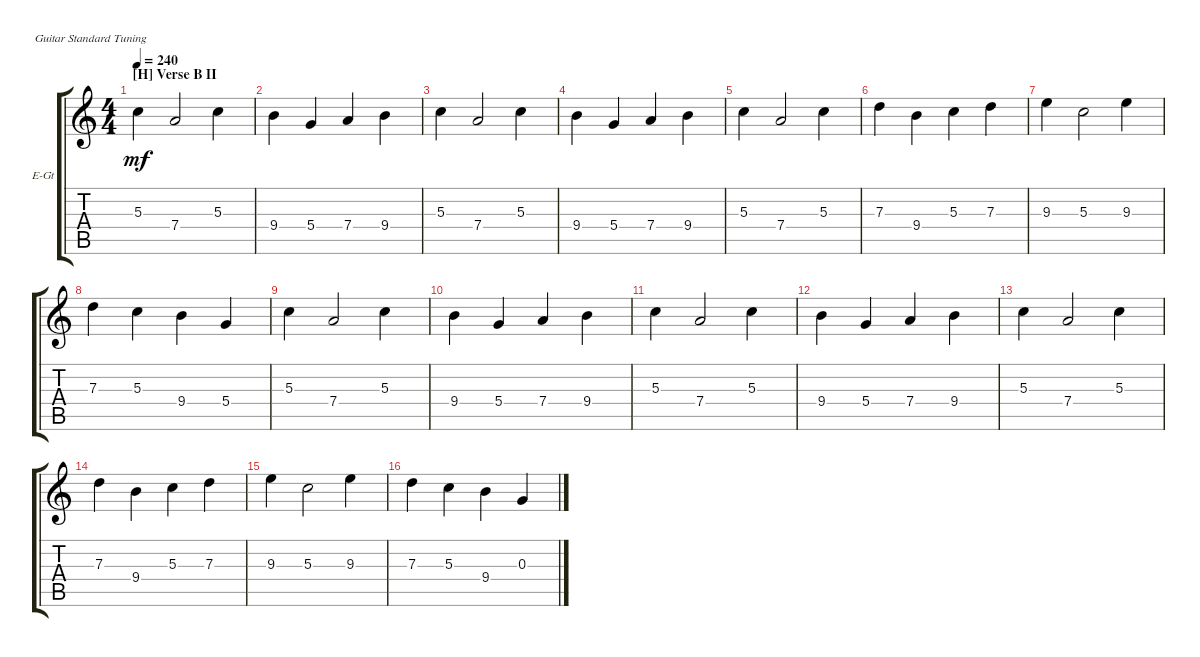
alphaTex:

\defaultSystemsLayout 4
\bracketExtendMode groupsimilarinstruments
\firstSystemTrackNameOrientation horizontal
\otherSystemsTrackNameOrientation horizontal
\track ("Rhythm Octs/Other" "E-Gt") {instrument distortionguitar}
\staff {score tabs}
\tuning (E4 B3 G3 D3 A2 E2)
\ts (4 4)
\section ("H" "Verse B II")
\tempo 240
\clef g2
\scale
0.333333
\ks c
5.3.4{dy mf} 7.4.2 5.3.4 |
\scale
0.333333 9.4.4 5.4.4 7.4.4 9.4.4 |
\scale
0.333333 5.3.4 7.4.2 5.3.4 |
\scale
0.333333 9.4.4 5.4.4 7.4.4 9.4.4 |
\scale
0.333333 5.3.4 7.4.2 5.3.4 |
\scale
0.333333 7.3.4 9.4.4 5.3.4 7.3.4 |
\scale
0.333333 9.3.4 5.3.2 9.3.4 |
\scale
0.333333 7.3.4 5.3.4 9.4.4 5.4.4 |
\scale
0.333333 5.3.4 7.4.2 5.3.4 |
\scale
0.333333 9.4.4 5.4.4 7.4.4 9.4.4 |
\scale
0.333333 5.3.4 7.4.2 5.3.4 |
\scale
0.333333 9.4.4 5.4.4 7.4.4 9.4.4 |
\scale
0.333333 5.3.4 7.4.2 5.3.4 |
\scale
0.333333 7.3.4 9.4.4 5.3.4 7.3.4 |
\scale
0.333333 9.3.4 5.3.2 9.3.4 |
\scale
0.333333 7.3.4 5.3.4 9.4.4 0.3.4
